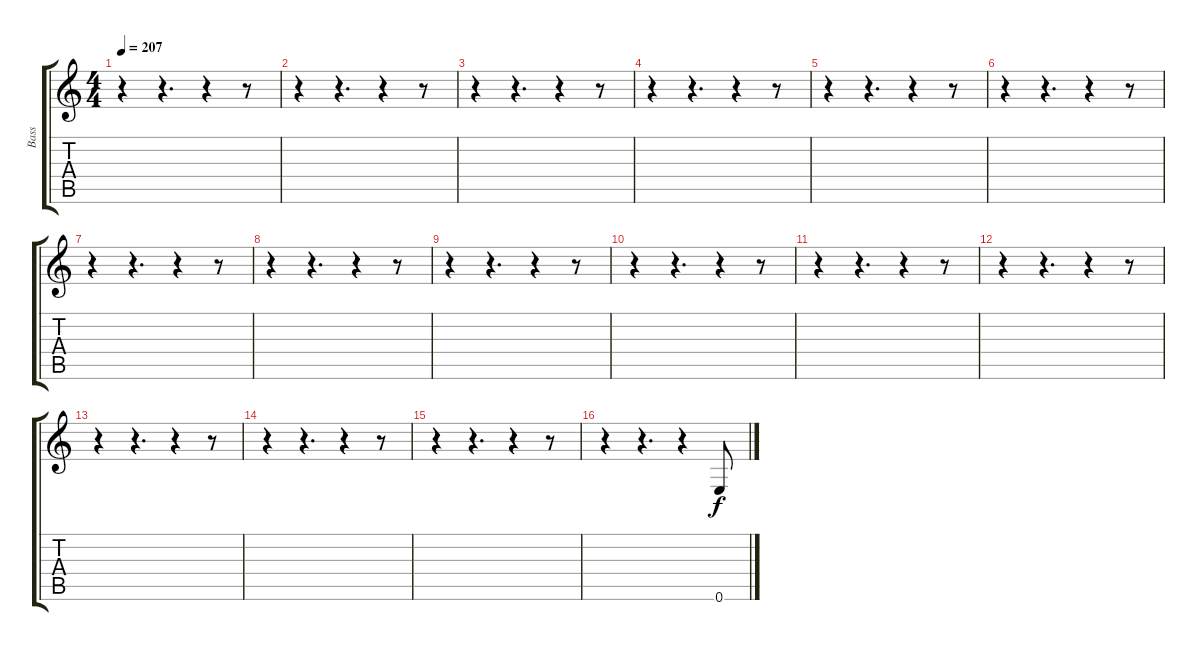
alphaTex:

\track ("Bass" "Bass") {instrument electricbassfinger}
\staff {score tabs}
\tuning (E4 B3 G3 D3 A2 E2) {hide}
\ts (4 4)
\tempo 207
\clef g2
\ks c
r.4{dy f} r.4{d} r.4 r.8 |
r.4 r.4{d} r.4 r.8 |
r.4 r.4{d} r.4 r.8 |
r.4 r.4{d} r.4 r.8 |
r.4 r.4{d} r.4 r.8 |
r.4 r.4{d} r.4 r.8 |
r.4 r.4{d} r.4 r.8 |
r.4 r.4{d} r.4 r.8 |
r.4 r.4{d} r.4 r.8 |
r.4 r.4{d} r.4 r.8 |
r.4 r.4{d} r.4 r.8 |
r.4 r.4{d} r.4 r.8 |
r.4 r.4{d} r.4 r.8 |
r.4 r.4{d} r.4 r.8 |
r.4 r.4{d} r.4 r.8 |
r.4 r.4{d} r.4 0.6.8
